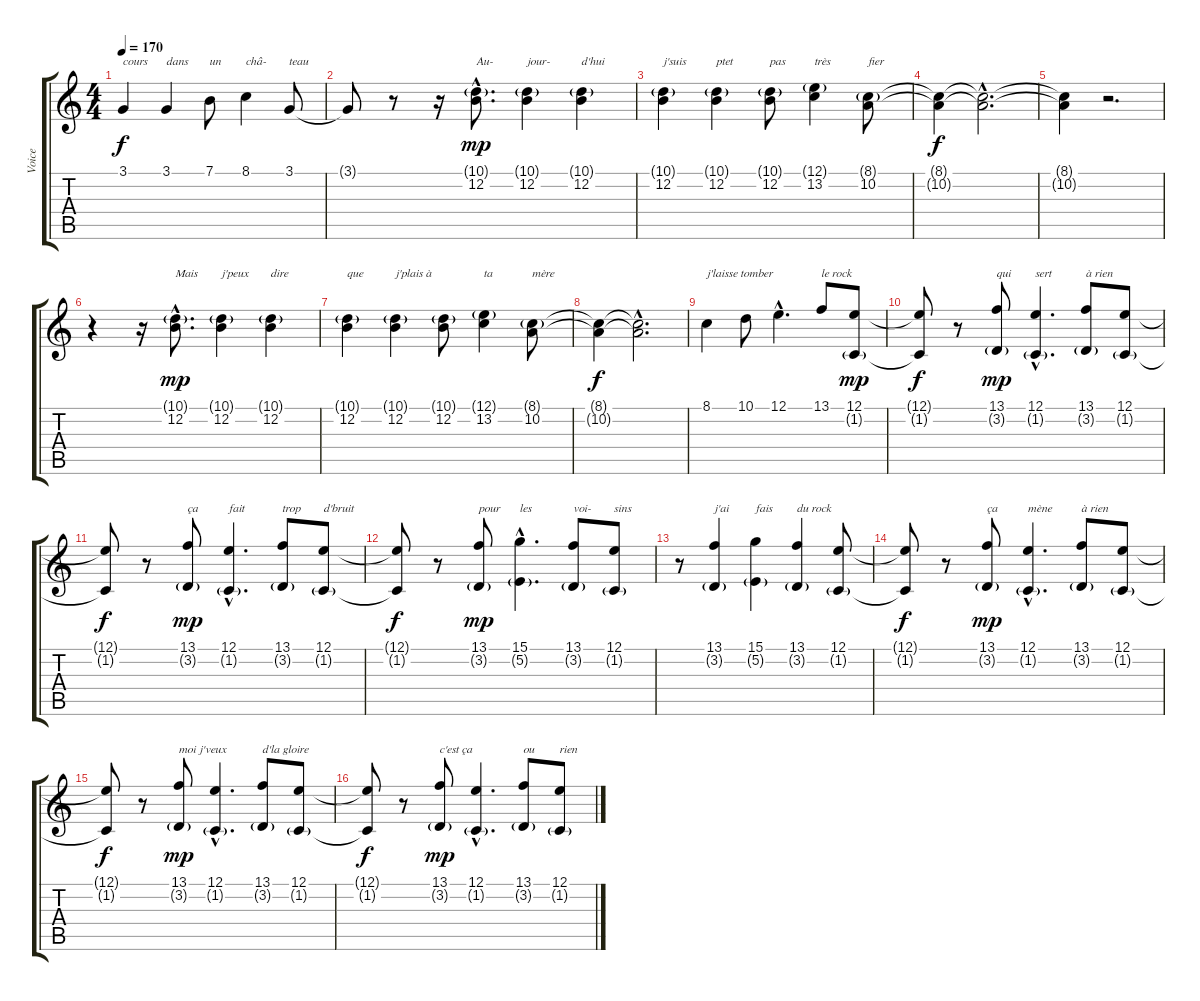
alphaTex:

\track ("Voice" "Voice") {instrument tenorsax}
\staff {score tabs}
\tuning (E4 B3 G3 D3 A2 E2) {hide}
\ts (4 4)
\tempo 170
\clef g2
\ks c
3.1.4{txt "cours" dy f} 3.1.4{txt "dans"} 7.1.8{txt "un"} 8.1.4{txt "châ-"} 3.1.8{txt "teau"} |
3.1{t}.8 r.8 r.16 (10.1{g hac} 12.2{hac}).8{d txt "Au-" dy mp} (10.1{g} 12.2).4{txt "jour-"} (10.1{g} 12.2).4{txt "d'hui"} |
(10.1{g} 12.2).4{txt "j'suis"} (10.1{g} 12.2).4{txt "ptet"} (10.1{g} 12.2).8{txt "pas"} (12.1{g} 13.2).4{txt "très"} (8.1{g} 10.2).8{txt "fier"} |
(8.1{t} 10.2{t}).4{dy f} (8.1{hac t} 10.2{hac t}).2{d} |
(8.1{t} 10.2{t}).4 r.2{d} |
r.4 r.16 (10.1{g hac} 12.2{hac}).8{d txt "Mais" dy mp} (10.1{g} 12.2).4{txt "j'peux"} (10.1{g} 12.2).4{txt "dire"} |
(10.1{g} 12.2).4{txt "que"} (10.1{g} 12.2).4{txt "j'plais à"} (10.1{g} 12.2).8 (12.1{g} 13.2).4{txt "ta"} (8.1{g} 10.2).8{txt "mère"} |
(8.1{t} 10.2{t}).4{dy f} (8.1{hac t} 10.2{hac t}).2{d} |
8.1.4{txt "j'laisse tomber"} 10.1.8 12.1{hac}.4{d} 13.1.8{txt "le rock"} (12.1 1.2{g}).8{dy mp} |
(12.1{t} 1.2{t}).8{dy f} r.8 (13.1 3.2{g}).8{txt "qui" dy mp} (12.1{hac} 1.2{g hac}).4{d txt "sert"} (13.1 3.2{g}).8{txt "à rien"} (12.1 1.2{g}).8 |
(12.1{t} 1.2{t}).8{dy f} r.8 (13.1 3.2{g}).8{txt "ça" dy mp} (12.1{hac} 1.2{g hac}).4{d txt "fait"} (13.1 3.2{g}).8{txt "trop"} (12.1 1.2{g}).8{txt "d'bruit"} |
(12.1{t} 1.2{t}).8{dy f} r.8 (13.1 3.2{g}).8{txt "pour" dy mp} (15.1{hac} 5.2{g hac}).4{d txt "les"} (13.1 3.2{g}).8{txt "voi-"} (12.1 1.2{g}).8{txt "sins"} |
r.8 (13.1 3.2{g}).4{txt "j'ai"} (15.1 5.2{g}).4{txt "fais"} (13.1 3.2{g}).4{txt "du rock"} (12.1 1.2{g}).8 |
(12.1{t} 1.2{t}).8{dy f} r.8 (13.1 3.2{g}).8{txt "ça" dy mp} (12.1{hac} 1.2{g hac}).4{d txt "mène"} (13.1 3.2{g}).8{txt "à rien"} (12.1 1.2{g}).8 |
(12.1{t} 1.2{t}).8{dy f} r.8 (13.1 3.2{g}).8{txt "moi j'veux" dy mp} (12.1{hac} 1.2{g hac}).4{d} (13.1 3.2{g}).8{txt "d'la gloire"} (12.1 1.2{g}).8 |
(12.1{t} 1.2{t}).8{dy f} r.8 (13.1 3.2{g}).8{txt "c'est ça" dy mp} (12.1{hac} 1.2{g hac}).4{d} (13.1 3.2{g}).8{txt "ou"} (12.1 1.2{g}).8{txt "rien"}
